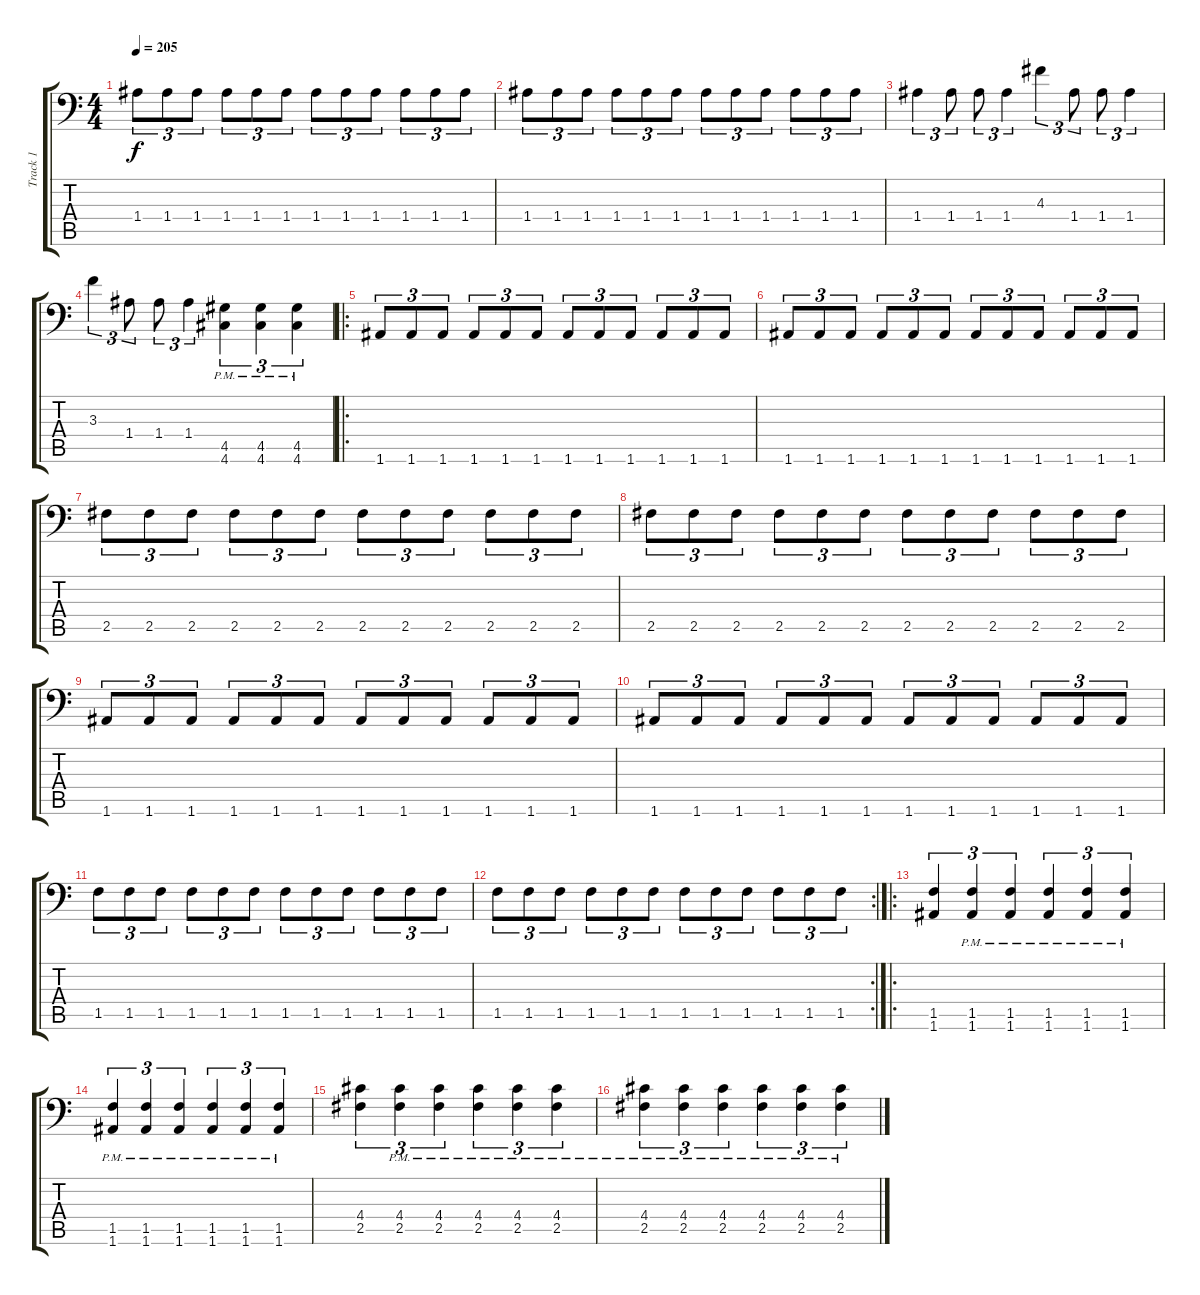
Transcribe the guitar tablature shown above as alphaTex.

\track ("Track 1" "Track 1") {instrument overdrivenguitar}
\staff {score tabs}
\tuning (B3 Gb3 D3 A2 E2 A1) {hide}
\ts (4 4)
\tempo 205
\clef f4
\ks c
1.4.8{tu (3 2) dy f} 1.4.8{tu (3 2)} 1.4.8{tu (3 2)} 1.4.8{tu (3 2)} 1.4.8{tu (3 2)} 1.4.8{tu (3 2)} 1.4.8{tu (3 2)} 1.4.8{tu (3 2)} 1.4.8{tu (3 2)} 1.4.8{tu (3 2)} 1.4.8{tu (3 2)} 1.4.8{tu (3 2)} |
1.4.8{tu (3 2)} 1.4.8{tu (3 2)} 1.4.8{tu (3 2)} 1.4.8{tu (3 2)} 1.4.8{tu (3 2)} 1.4.8{tu (3 2)} 1.4.8{tu (3 2)} 1.4.8{tu (3 2)} 1.4.8{tu (3 2)} 1.4.8{tu (3 2)} 1.4.8{tu (3 2)} 1.4.8{tu (3 2)} |
1.4.4{tu (3 2)} 1.4.8{tu (3 2)} 1.4.8{tu (3 2)} 1.4.4{tu (3 2)} 4.3.4{tu (3 2)} 1.4.8{tu (3 2)} 1.4.8{tu (3 2)} 1.4.4{tu (3 2)} |
3.3.4{tu (3 2)} 1.4.8{tu (3 2)} 1.4.8{tu (3 2)} 1.4.4{tu (3 2)} (4.5 4.6{pm}).4{tu (3 2)} (4.5{pm} 4.6{pm}).4{tu (3 2)} (4.5{pm} 4.6{pm}).4{tu (3 2)} |
\ro
1.6.8{tu (3 2)} 1.6.8{tu (3 2)} 1.6.8{tu (3 2)} 1.6.8{tu (3 2)} 1.6.8{tu (3 2)} 1.6.8{tu (3 2)} 1.6.8{tu (3 2)} 1.6.8{tu (3 2)} 1.6.8{tu (3 2)} 1.6.8{tu (3 2)} 1.6.8{tu (3 2)} 1.6.8{tu (3 2)} |
1.6.8{tu (3 2)} 1.6.8{tu (3 2)} 1.6.8{tu (3 2)} 1.6.8{tu (3 2)} 1.6.8{tu (3 2)} 1.6.8{tu (3 2)} 1.6.8{tu (3 2)} 1.6.8{tu (3 2)} 1.6.8{tu (3 2)} 1.6.8{tu (3 2)} 1.6.8{tu (3 2)} 1.6.8{tu (3 2)} |
2.5.8{tu (3 2)} 2.5.8{tu (3 2)} 2.5.8{tu (3 2)} 2.5.8{tu (3 2)} 2.5.8{tu (3 2)} 2.5.8{tu (3 2)} 2.5.8{tu (3 2)} 2.5.8{tu (3 2)} 2.5.8{tu (3 2)} 2.5.8{tu (3 2)} 2.5.8{tu (3 2)} 2.5.8{tu (3 2)} |
2.5.8{tu (3 2)} 2.5.8{tu (3 2)} 2.5.8{tu (3 2)} 2.5.8{tu (3 2)} 2.5.8{tu (3 2)} 2.5.8{tu (3 2)} 2.5.8{tu (3 2)} 2.5.8{tu (3 2)} 2.5.8{tu (3 2)} 2.5.8{tu (3 2)} 2.5.8{tu (3 2)} 2.5.8{tu (3 2)} |
1.6.8{tu (3 2)} 1.6.8{tu (3 2)} 1.6.8{tu (3 2)} 1.6.8{tu (3 2)} 1.6.8{tu (3 2)} 1.6.8{tu (3 2)} 1.6.8{tu (3 2)} 1.6.8{tu (3 2)} 1.6.8{tu (3 2)} 1.6.8{tu (3 2)} 1.6.8{tu (3 2)} 1.6.8{tu (3 2)} |
1.6.8{tu (3 2)} 1.6.8{tu (3 2)} 1.6.8{tu (3 2)} 1.6.8{tu (3 2)} 1.6.8{tu (3 2)} 1.6.8{tu (3 2)} 1.6.8{tu (3 2)} 1.6.8{tu (3 2)} 1.6.8{tu (3 2)} 1.6.8{tu (3 2)} 1.6.8{tu (3 2)} 1.6.8{tu (3 2)} |
1.5.8{tu (3 2)} 1.5.8{tu (3 2)} 1.5.8{tu (3 2)} 1.5.8{tu (3 2)} 1.5.8{tu (3 2)} 1.5.8{tu (3 2)} 1.5.8{tu (3 2)} 1.5.8{tu (3 2)} 1.5.8{tu (3 2)} 1.5.8{tu (3 2)} 1.5.8{tu (3 2)} 1.5.8{tu (3 2)} |
\rc 2
1.5.8{tu (3 2)} 1.5.8{tu (3 2)} 1.5.8{tu (3 2)} 1.5.8{tu (3 2)} 1.5.8{tu (3 2)} 1.5.8{tu (3 2)} 1.5.8{tu (3 2)} 1.5.8{tu (3 2)} 1.5.8{tu (3 2)} 1.5.8{tu (3 2)} 1.5.8{tu (3 2)} 1.5.8{tu (3 2)} |
\ro
(1.5 1.6).4{tu (3 2)} (1.5{pm} 1.6{pm}).4{tu (3 2)} (1.5{pm} 1.6{pm}).4{tu (3 2)} (1.5{pm} 1.6{pm}).4{tu (3 2)} (1.5{pm} 1.6{pm}).4{tu (3 2)} (1.5{pm} 1.6{pm}).4{tu (3 2)} |
(1.5{pm} 1.6{pm}).4{tu (3 2)} (1.5{pm} 1.6{pm}).4{tu (3 2)} (1.5{pm} 1.6{pm}).4{tu (3 2)} (1.5{pm} 1.6{pm}).4{tu (3 2)} (1.5{pm} 1.6{pm}).4{tu (3 2)} (1.5{pm} 1.6{pm}).4{tu (3 2)} |
(4.4 2.5).4{tu (3 2)} (4.4 2.5{pm}).4{tu (3 2)} (4.4 2.5{pm}).4{tu (3 2)} (4.4 2.5{pm}).4{tu (3 2)} (4.4 2.5{pm}).4{tu (3 2)} (4.4 2.5{pm}).4{tu (3 2)} |
(4.4 2.5{pm}).4{tu (3 2)} (4.4 2.5{pm}).4{tu (3 2)} (4.4 2.5{pm}).4{tu (3 2)} (4.4 2.5{pm}).4{tu (3 2)} (4.4 2.5{pm}).4{tu (3 2)} (4.4 2.5{pm}).4{tu (3 2)}
